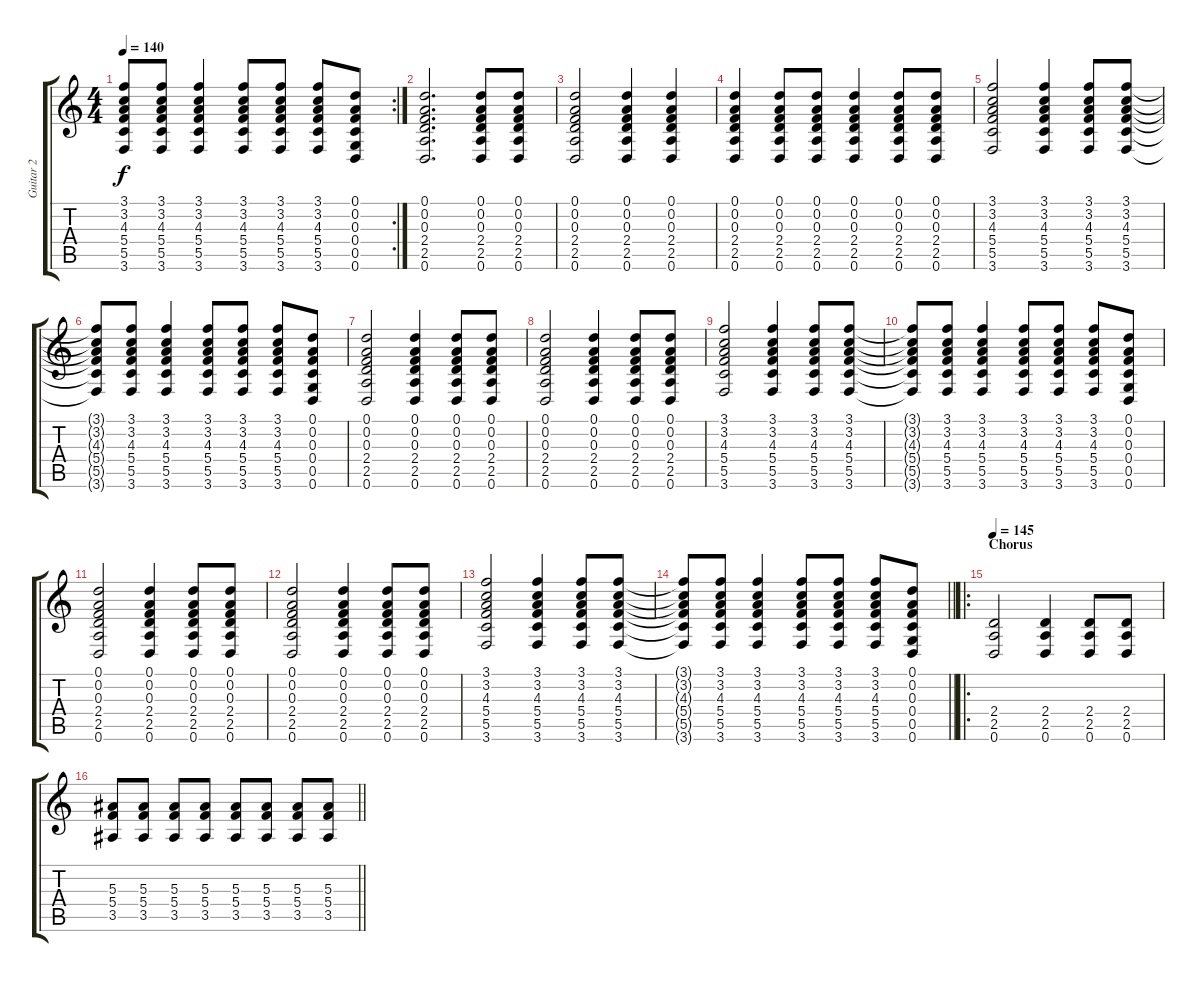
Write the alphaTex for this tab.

\track ("Guitar 2" "Guitar 2") {instrument distortionguitar}
\staff {score tabs}
\tuning (D4 A3 F3 C3 G2 D2) {hide}
\rc 2
\ts (4 4)
\tempo 140
\clef g2
\ks c
(3.1{t} 3.2{t} 4.3{t} 5.4{t} 5.5{t} 3.6{t}).8{dy f} (3.1 3.2 4.3 5.4 5.5 3.6).8 (3.1 3.2 4.3 5.4 5.5 3.6).4 (3.1 3.2 4.3 5.4 5.5 3.6).8 (3.1 3.2 4.3 5.4 5.5 3.6).8 (3.1 3.2 4.3 5.4 5.5 3.6).8 (0.1 0.2 0.3 0.4 0.5 0.6).8 |
(0.1 0.2 0.3 2.4 2.5 0.6).2{d} (0.1 0.2 0.3 2.4 2.5 0.6).8 (0.1 0.2 0.3 2.4 2.5 0.6).8 |
(0.1 0.2 0.3 2.4 2.5 0.6).2 (0.1 0.2 0.3 2.4 2.5 0.6).4 (0.1 0.2 0.3 2.4 2.5 0.6).4 |
(0.1 0.2 0.3 2.4 2.5 0.6).4 (0.1 0.2 0.3 2.4 2.5 0.6).8 (0.1 0.2 0.3 2.4 2.5 0.6).8 (0.1 0.2 0.3 2.4 2.5 0.6).4 (0.1 0.2 0.3 2.4 2.5 0.6).8 (0.1 0.2 0.3 2.4 2.5 0.6).8 |
(3.1 3.2 4.3 5.4 5.5 3.6).2 (3.1 3.2 4.3 5.4 5.5 3.6).4 (3.1 3.2 4.3 5.4 5.5 3.6).8 (3.1 3.2 4.3 5.4 5.5 3.6).8 |
(3.1{t} 3.2{t} 4.3{t} 5.4{t} 5.5{t} 3.6{t}).8 (3.1 3.2 4.3 5.4 5.5 3.6).8 (3.1 3.2 4.3 5.4 5.5 3.6).4 (3.1 3.2 4.3 5.4 5.5 3.6).8 (3.1 3.2 4.3 5.4 5.5 3.6).8 (3.1 3.2 4.3 5.4 5.5 3.6).8 (0.1 0.2 0.3 0.4 0.5 0.6).8 |
(0.1 0.2 0.3 2.4 2.5 0.6).2 (0.1 0.2 0.3 2.4 2.5 0.6).4 (0.1 0.2 0.3 2.4 2.5 0.6).8 (0.1 0.2 0.3 2.4 2.5 0.6).8 |
(0.1 0.2 0.3 2.4 2.5 0.6).2 (0.1 0.2 0.3 2.4 2.5 0.6).4 (0.1 0.2 0.3 2.4 2.5 0.6).8 (0.1 0.2 0.3 2.4 2.5 0.6).8 |
(3.1 3.2 4.3 5.4 5.5 3.6).2 (3.1 3.2 4.3 5.4 5.5 3.6).4 (3.1 3.2 4.3 5.4 5.5 3.6).8 (3.1 3.2 4.3 5.4 5.5 3.6).8 |
(3.1{t} 3.2{t} 4.3{t} 5.4{t} 5.5{t} 3.6{t}).8 (3.1 3.2 4.3 5.4 5.5 3.6).8 (3.1 3.2 4.3 5.4 5.5 3.6).4 (3.1 3.2 4.3 5.4 5.5 3.6).8 (3.1 3.2 4.3 5.4 5.5 3.6).8 (3.1 3.2 4.3 5.4 5.5 3.6).8 (0.1 0.2 0.3 0.4 0.5 0.6).8 |
(0.1 0.2 0.3 2.4 2.5 0.6).2 (0.1 0.2 0.3 2.4 2.5 0.6).4 (0.1 0.2 0.3 2.4 2.5 0.6).8 (0.1 0.2 0.3 2.4 2.5 0.6).8 |
(0.1 0.2 0.3 2.4 2.5 0.6).2 (0.1 0.2 0.3 2.4 2.5 0.6).4 (0.1 0.2 0.3 2.4 2.5 0.6).8 (0.1 0.2 0.3 2.4 2.5 0.6).8 |
(3.1 3.2 4.3 5.4 5.5 3.6).2 (3.1 3.2 4.3 5.4 5.5 3.6).4 (3.1 3.2 4.3 5.4 5.5 3.6).8{instrument distortionguitar} (3.1 3.2 4.3 5.4 5.5 3.6).8 |
\barLineRight lightlight
(3.1{t} 3.2{t} 4.3{t} 5.4{t} 5.5{t} 3.6{t}).8 (3.1 3.2 4.3 5.4 5.5 3.6).8 (3.1 3.2 4.3 5.4 5.5 3.6).4 (3.1 3.2 4.3 5.4 5.5 3.6).8 (3.1 3.2 4.3 5.4 5.5 3.6).8 (3.1 3.2 4.3 5.4 5.5 3.6).8 (0.1 0.2 0.3 0.4 0.5 0.6).8 |
\ro
\section ("" "Chorus")
\tempo 145
(2.4 2.5 0.6).2 (2.4 2.5 0.6).4 (2.4 2.5 0.6).8 (2.4 2.5 0.6).8 |
\barLineRight lightlight
(5.3 5.4 3.5).8 (5.3 5.4 3.5).8 (5.3 5.4 3.5).8 (5.3 5.4 3.5).8 (5.3 5.4 3.5).8 (5.3 5.4 3.5).8 (5.3 5.4 3.5).8 (5.3 5.4 3.5).8
